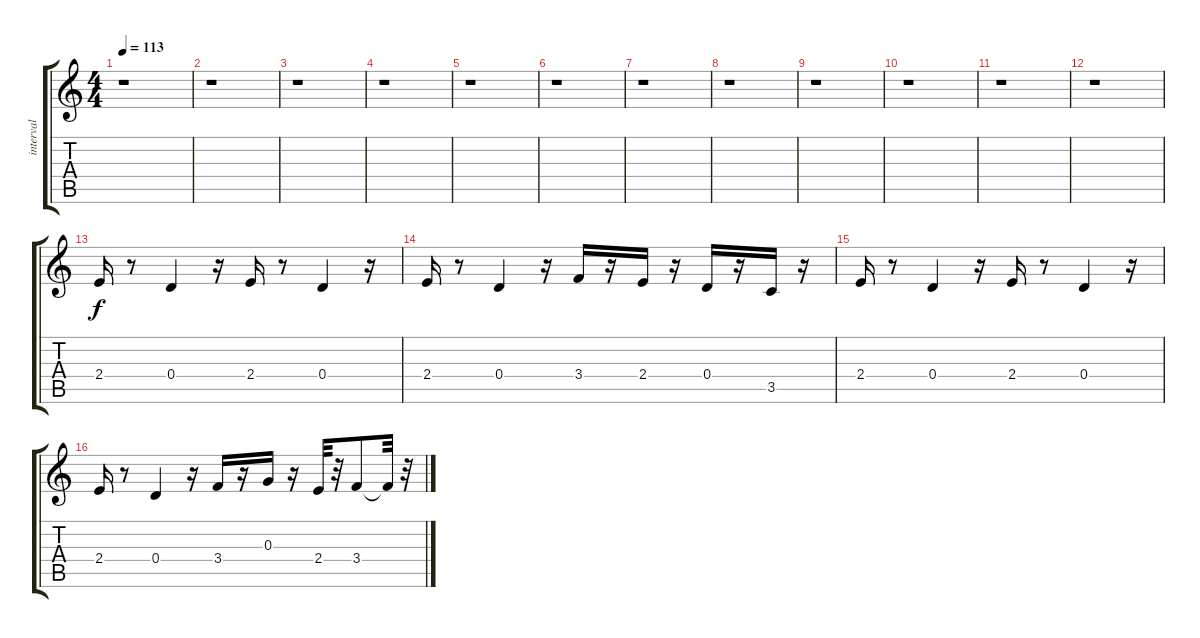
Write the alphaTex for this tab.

\track ("interval" "interval") {instrument distortionguitar}
\staff {score tabs}
\tuning (E4 B3 G3 D3 A2 E2) {hide}
\ts (4 4)
\tempo 113
\clef g2
\ks c
r.1{dy f instrument distortionguitar} |
r.1 |
r.1 |
r.1 |
r.1 |
r.1 |
r.1 |
r.1 |
r.1 |
r.1 |
r.1 |
r.1 |
2.4.16 r.8 0.4.4 r.16 2.4.16 r.8 0.4.4 r.16 |
2.4.16 r.8 0.4.4 r.16 3.4.16 r.16 2.4.16 r.16 0.4.16 r.16 3.5.16 r.16 |
2.4.16 r.8 0.4.4 r.16 2.4.16 r.8 0.4.4 r.16 |
2.4.16 r.8 0.4.4 r.16 3.4.16 r.16 0.3.16 r.16 2.4.32 r.32 3.4.8 3.4{t}.32 r.32
